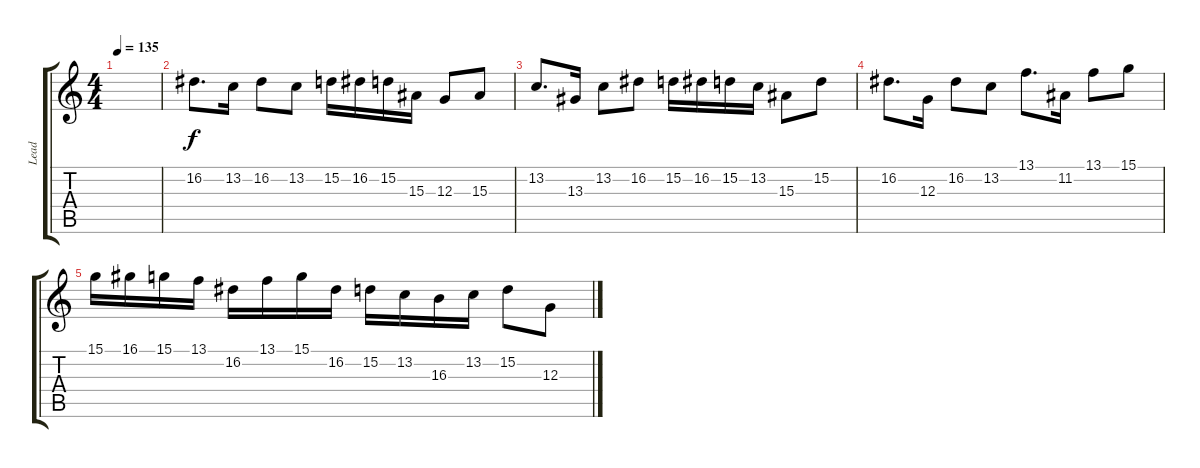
\track ("Lead" "Lead") {instrument lead2sawtooth}
\staff {score tabs}
\tuning (E4 B3 G3 D3 A2 E2) {hide}
\ts (4 4)
\tempo 135
\clef g2
\ks c
|
16.2.8{d} 13.2.16 16.2.8 13.2.8 15.2.16 16.2.16 15.2.16 15.3.16 12.3.8 15.3.8 |
13.2.8{d} 13.3.16 13.2.8 16.2.8 15.2.16 16.2.16 15.2.16 13.2.16 15.3.8 15.2.8 |
16.2.8{d} 12.3.16 16.2.8 13.2.8 13.1.8{d} 11.2.16 13.1.8 15.1.8 |
15.1.16 16.1.16 15.1.16 13.1.16 16.2.16 13.1.16 15.1.16 16.2.16 15.2.16 13.2.16 16.3.16 13.2.16 15.2.8 12.3.8
